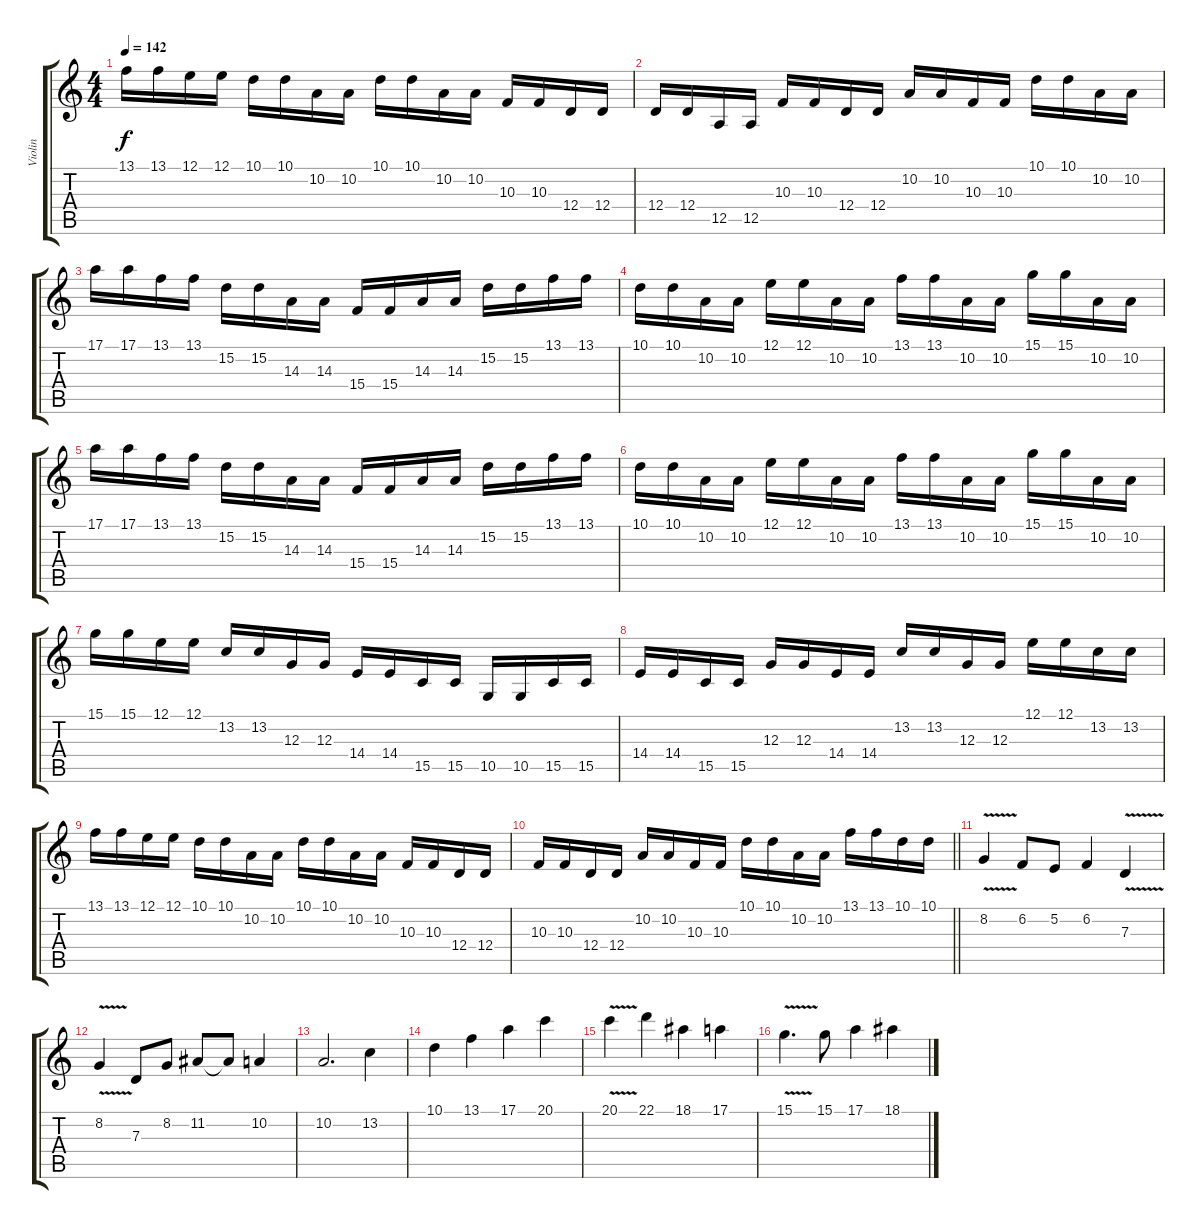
\track ("Violin" "Violin") {instrument violin}
\staff {score tabs}
\tuning (E4 B3 G3 D3 A2 E2) {hide}
\ts (4 4)
\tempo 142
\clef g2
\ks c
13.1.16{dy f} 13.1.16 12.1.16 12.1.16 10.1.16 10.1.16 10.2.16 10.2.16 10.1.16 10.1.16 10.2.16 10.2.16 10.3.16 10.3.16 12.4.16 12.4.16 |
12.4.16 12.4.16 12.5.16 12.5.16 10.3.16 10.3.16 12.4.16 12.4.16 10.2.16 10.2.16 10.3.16 10.3.16 10.1.16 10.1.16 10.2.16 10.2.16 |
17.1.16 17.1.16 13.1.16 13.1.16 15.2.16 15.2.16 14.3.16 14.3.16 15.4.16 15.4.16 14.3.16 14.3.16 15.2.16 15.2.16 13.1.16 13.1.16 |
10.1.16 10.1.16 10.2.16 10.2.16 12.1.16 12.1.16 10.2.16 10.2.16 13.1.16 13.1.16 10.2.16 10.2.16 15.1.16 15.1.16 10.2.16 10.2.16 |
17.1.16 17.1.16 13.1.16 13.1.16 15.2.16 15.2.16 14.3.16 14.3.16 15.4.16 15.4.16 14.3.16 14.3.16 15.2.16 15.2.16 13.1.16 13.1.16 |
10.1.16 10.1.16 10.2.16 10.2.16 12.1.16 12.1.16 10.2.16 10.2.16 13.1.16 13.1.16 10.2.16 10.2.16 15.1.16 15.1.16 10.2.16 10.2.16 |
15.1.16 15.1.16 12.1.16 12.1.16 13.2.16 13.2.16 12.3.16 12.3.16 14.4.16 14.4.16 15.5.16 15.5.16 10.5.16 10.5.16 15.5.16 15.5.16 |
14.4.16 14.4.16 15.5.16 15.5.16 12.3.16 12.3.16 14.4.16 14.4.16 13.2.16 13.2.16 12.3.16 12.3.16 12.1.16 12.1.16 13.2.16 13.2.16 |
13.1.16 13.1.16 12.1.16 12.1.16 10.1.16 10.1.16 10.2.16 10.2.16 10.1.16 10.1.16 10.2.16 10.2.16 10.3.16 10.3.16 12.4.16 12.4.16 |
\barLineRight lightlight
10.3.16 10.3.16 12.4.16 12.4.16 10.2.16 10.2.16 10.3.16 10.3.16 10.1.16 10.1.16 10.2.16 10.2.16 13.1.16 13.1.16 10.1.16 10.1.16 |
8.2{v}.4 6.2.8 5.2.8 6.2.4 7.3{v}.4 |
8.2{v}.4 7.3.8 8.2.8 11.2.8 11.2{t}.8 10.2.4 |
10.2.2{d} 13.2.4 |
10.1.4 13.1.4 17.1.4 20.1.4 |
20.1{v}.4 22.1.4 18.1.4 17.1.4 |
15.1{v}.4{d} 15.1.8 17.1.4 18.1.4
